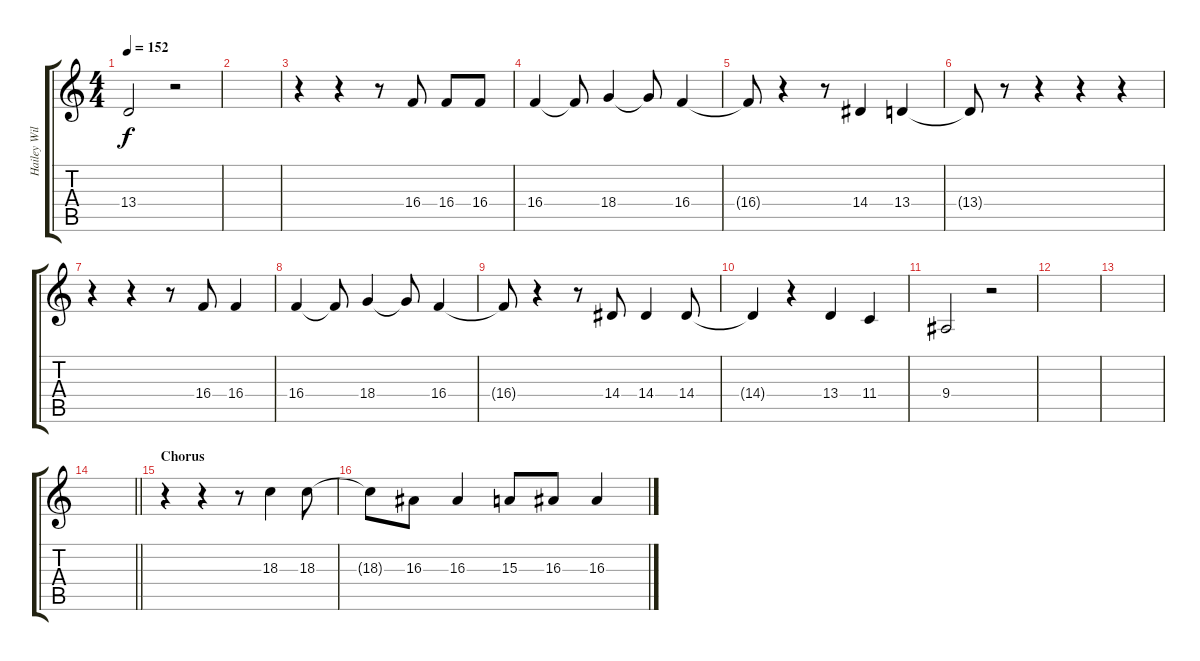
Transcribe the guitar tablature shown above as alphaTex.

\track ("Hailey Williams - Vocals" "Hailey Wil") {mute instrument altosax}
\staff {score tabs}
\tuning (Eb4 Bb3 Gb3 Db3 Ab2 Db2) {hide}
\ts (4 4)
\tempo 152
\clef g2
\ks c
13.4{t}.2{dy f} r.2 |
|
r.4 r.4 r.8 16.4.8 16.4.8 16.4.8 |
16.4.4 16.4{t}.8 18.4.4 18.4{t}.8 16.4.4 |
16.4{t}.8 r.4 r.8 14.4.4 13.4.4 |
13.4{t}.8 r.8 r.4 r.4 r.4 |
r.4 r.4 r.8 16.4.8 16.4.4 |
16.4.4 16.4{t}.8 18.4.4 18.4{t}.8 16.4.4 |
16.4{t}.8 r.4 r.8 14.4.8 14.4.4 14.4.8 |
14.4{t}.4 r.4 13.4.4 11.4.4 |
9.4.2 r.2 |
|
|
\barLineRight lightlight
|
\section ("" "Chorus")
r.4 r.4 r.8 18.3.4 18.3.8 |
18.3{t}.8 16.3.8 16.3.4 15.3.8 16.3.8 16.3.4
